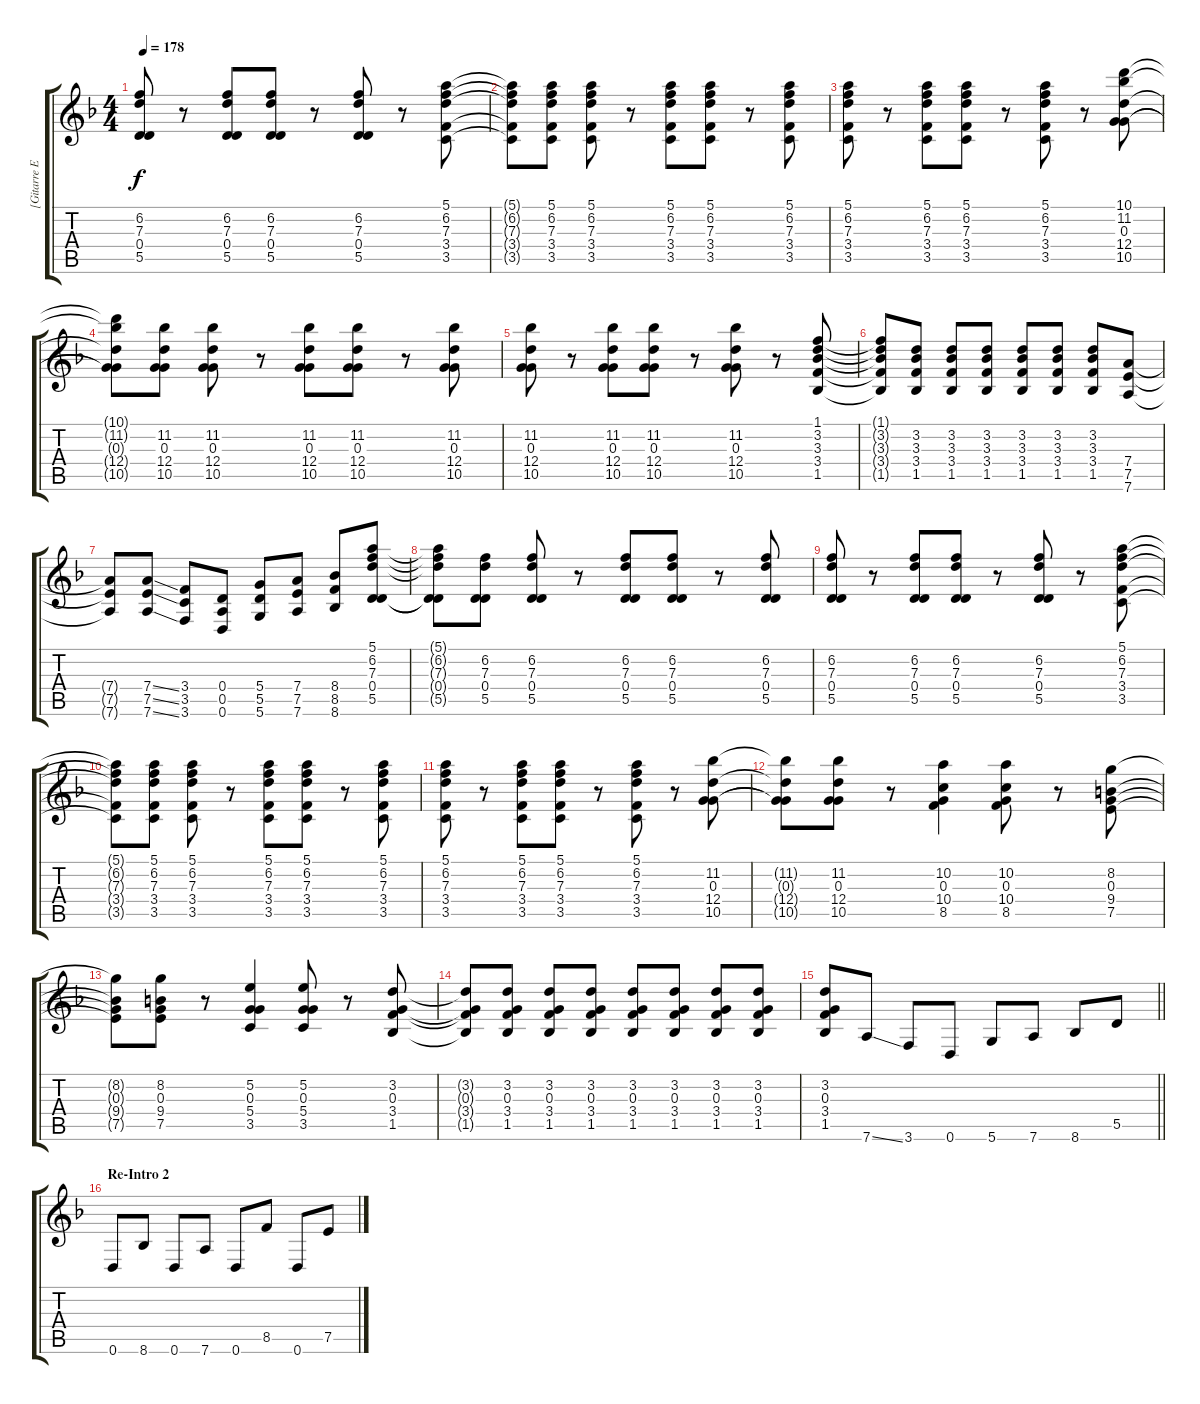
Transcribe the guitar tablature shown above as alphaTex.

\track ("[Gitarre Effekt]" "[Gitarre E") {instrument distortionguitar}
\staff {score tabs}
\tuning (E4 B3 G3 D3 A2 D2) {hide}
\ts (4 4)
\tempo 178
\clef g2
\ks dminor
(6.2 7.3 0.4 5.5).8{dy f} r.8 (6.2 7.3 0.4 5.5).8 (6.2 7.3 0.4 5.5).8 r.8 (6.2 7.3 0.4 5.5).8 r.8 (5.1 6.2 7.3 3.4 3.5).8 |
(5.1{t} 6.2{t} 7.3{t} 3.4{t} 3.5{t}).8 (5.1 6.2 7.3 3.4 3.5).8 (5.1 6.2 7.3 3.4 3.5).8 r.8 (5.1 6.2 7.3 3.4 3.5).8 (5.1 6.2 7.3 3.4 3.5).8 r.8 (5.1 6.2 7.3 3.4 3.5).8 |
(5.1 6.2 7.3 3.4 3.5).8 r.8 (5.1 6.2 7.3 3.4 3.5).8 (5.1 6.2 7.3 3.4 3.5).8 r.8 (5.1 6.2 7.3 3.4 3.5).8 r.8 (10.1 11.2 0.3 12.4 10.5).8 |
(10.1{t} 11.2{t} 0.3{t} 12.4{t} 10.5{t}).8 (11.2 0.3 12.4 10.5).8 (11.2 0.3 12.4 10.5).8 r.8 (11.2 0.3 12.4 10.5).8 (11.2 0.3 12.4 10.5).8 r.8 (11.2 0.3 12.4 10.5).8 |
(11.2 0.3 12.4 10.5).8 r.8 (11.2 0.3 12.4 10.5).8 (11.2 0.3 12.4 10.5).8 r.8 (11.2 0.3 12.4 10.5).8 r.8 (1.1 3.2 3.3 3.4 1.5).8 |
(1.1{t} 3.2{t} 3.3{t} 3.4{t} 1.5{t}).8 (3.2 3.3 3.4 1.5).8 (3.2 3.3 3.4 1.5).8 (3.2 3.3 3.4 1.5).8 (3.2 3.3 3.4 1.5).8 (3.2 3.3 3.4 1.5).8 (3.2 3.3 3.4 1.5).8 (7.4 7.5 7.6).8 |
(7.4{t} 7.5{t} 7.6{t}).8 (7.4{ss} 7.5{ss} 7.6{ss}).8 (3.4 3.5 3.6).8 (0.4 0.5 0.6).8 (5.4 5.5 5.6).8 (7.4 7.5 7.6).8 (8.4 8.5 8.6).8 (5.1 6.2 7.3 0.4 5.5).8 |
(5.1{t} 6.2{t} 7.3{t} 0.4{t} 5.5{t}).8 (6.2 7.3 0.4 5.5).8 (6.2 7.3 0.4 5.5).8 r.8 (6.2 7.3 0.4 5.5).8 (6.2 7.3 0.4 5.5).8 r.8 (6.2 7.3 0.4 5.5).8 |
(6.2 7.3 0.4 5.5).8 r.8 (6.2 7.3 0.4 5.5).8 (6.2 7.3 0.4 5.5).8 r.8 (6.2 7.3 0.4 5.5).8 r.8 (5.1 6.2 7.3 3.4 3.5).8 |
(5.1{t} 6.2{t} 7.3{t} 3.4{t} 3.5{t}).8 (5.1 6.2 7.3 3.4 3.5).8 (5.1 6.2 7.3 3.4 3.5).8 r.8 (5.1 6.2 7.3 3.4 3.5).8 (5.1 6.2 7.3 3.4 3.5).8 r.8 (5.1 6.2 7.3 3.4 3.5).8 |
(5.1 6.2 7.3 3.4 3.5).8 r.8 (5.1 6.2 7.3 3.4 3.5).8 (5.1 6.2 7.3 3.4 3.5).8 r.8 (5.1 6.2 7.3 3.4 3.5).8 r.8 (11.2 0.3 12.4 10.5).8 |
(11.2{t} 0.3{t} 12.4{t} 10.5{t}).8 (11.2 0.3 12.4 10.5).8 r.8 (10.2 0.3 10.4 8.5).4 (10.2 0.3 10.4 8.5).8 r.8 (8.2 0.3 9.4 7.5).8 |
(8.2{t} 0.3{t} 9.4{t} 7.5{t}).8 (8.2 0.3 9.4 7.5).8 r.8 (5.2 0.3 5.4 3.5).4 (5.2 0.3 5.4 3.5).8 r.8 (3.2 0.3 3.4 1.5).8 |
(3.2{t} 0.3{t} 3.4{t} 1.5{t}).8 (3.2 0.3 3.4 1.5).8 (3.2 0.3 3.4 1.5).8 (3.2 0.3 3.4 1.5).8 (3.2 0.3 3.4 1.5).8 (3.2 0.3 3.4 1.5).8 (3.2 0.3 3.4 1.5).8 (3.2 0.3 3.4 1.5).8 |
\barLineRight lightlight
(3.2 0.3 3.4 1.5).8 7.6{ss}.8{volume 12 instrument distortionguitar} 3.6.8 0.6.8 5.6.8 7.6.8 8.6.8 5.5.8 |
\section ("" "Re-Intro 2")
0.6.8 8.6.8 0.6.8 7.6.8 0.6.8 8.5.8 0.6.8 7.5.8
